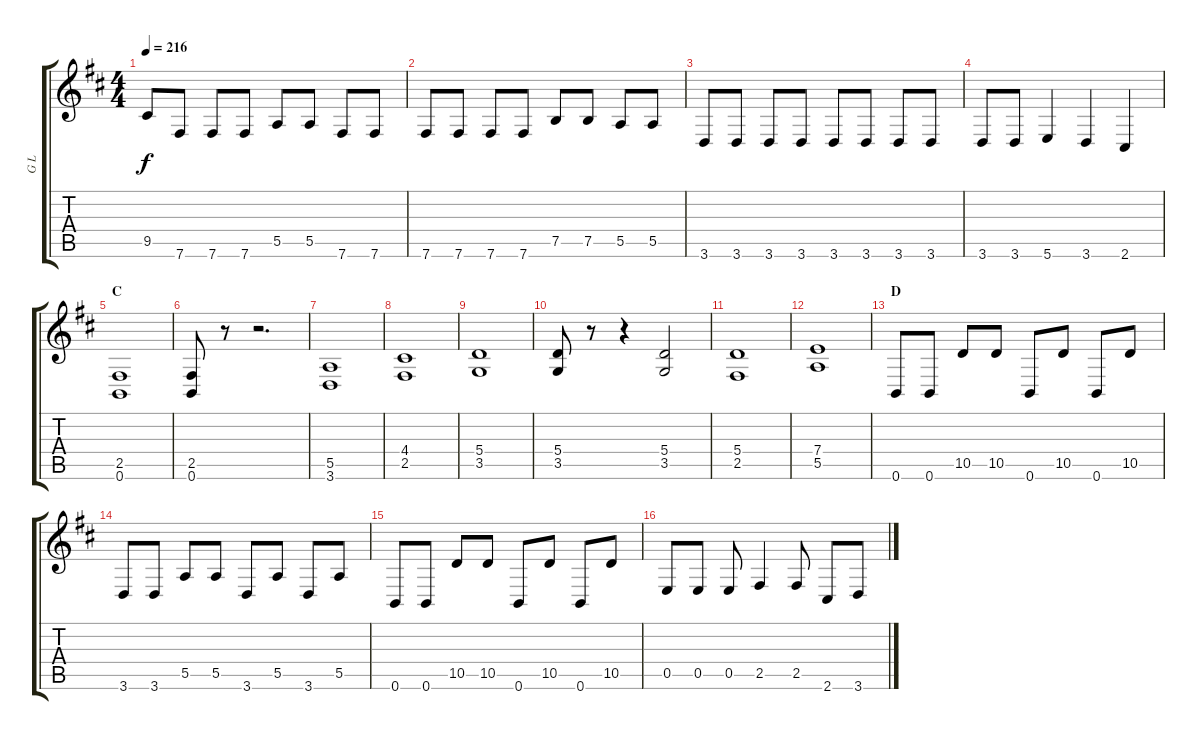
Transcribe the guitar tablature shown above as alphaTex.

\track ("G L" "G L") {instrument distortionguitar}
\staff {score tabs}
\tuning (B3 Gb3 D3 A2 E2 B1) {hide}
\ts (4 4)
\tempo 216
\clef g2
\ks d
9.5.8{dy f} 7.6.8 7.6.8 7.6.8 5.5.8 5.5.8 7.6.8 7.6.8 |
7.6.8 7.6.8 7.6.8 7.6.8 7.5.8 7.5.8 5.5.8 5.5.8 |
3.6.8 3.6.8 3.6.8 3.6.8 3.6.8 3.6.8 3.6.8 3.6.8 |
3.6.8 3.6.8 5.6.4 3.6.4 2.6.4 |
\section ("" "C")
(2.5 0.6).1 |
(2.5 0.6).8 r.8 r.2{d} |
(5.5 3.6).1 |
(4.4 2.5).1 |
(5.4 3.5).1 |
(5.4 3.5).8 r.8 r.4 (5.4 3.5).2 |
(5.4 2.5).1 |
(7.4 5.5).1 |
\section ("" "D")
0.6.8 0.6.8 10.5.8 10.5.8 0.6.8 10.5.8 0.6.8 10.5.8 |
3.6.8 3.6.8 5.5.8 5.5.8 3.6.8 5.5.8 3.6.8 5.5.8 |
0.6.8 0.6.8 10.5.8 10.5.8 0.6.8 10.5.8 0.6.8 10.5.8 |
0.5.8 0.5.8 0.5.8 2.5.4 2.5.8 2.6.8 3.6.8
